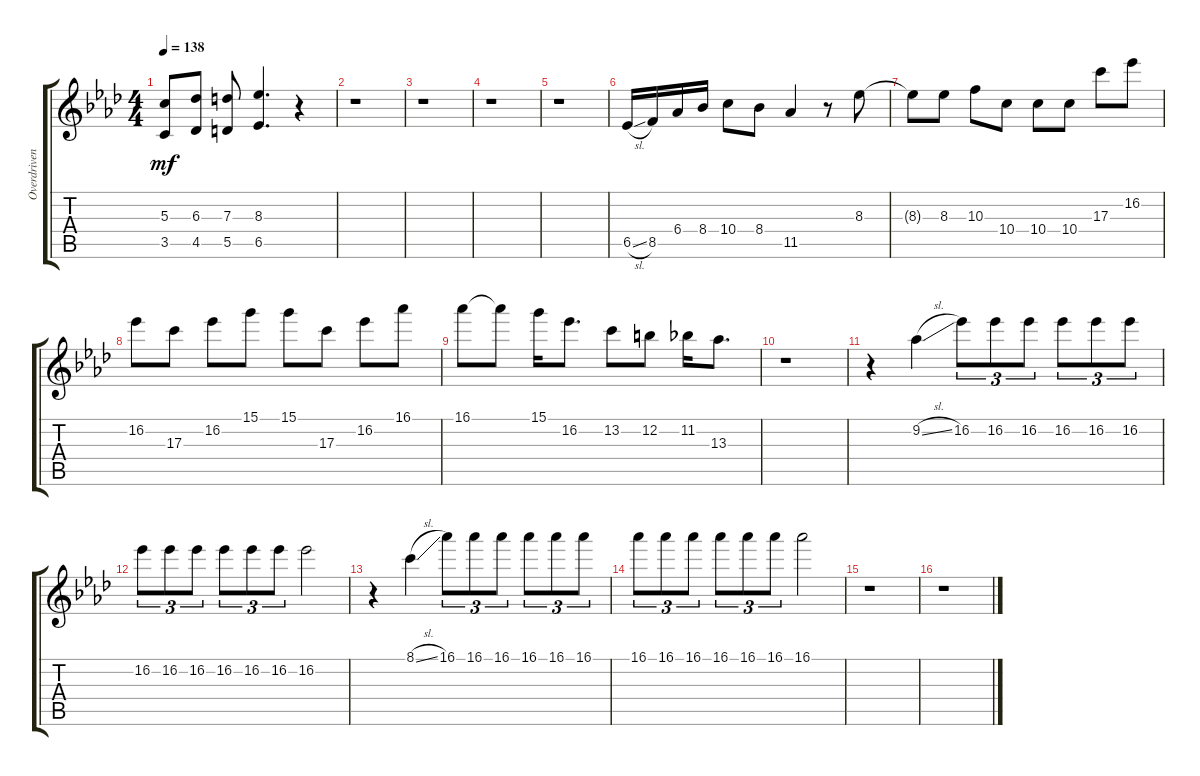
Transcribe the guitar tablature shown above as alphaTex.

\track ("Overdriven Guitar" "Overdriven") {instrument overdrivenguitar}
\staff {score tabs}
\tuning (E4 B3 G3 D3 A2 E2) {hide}
\ts (4 4)
\tempo 138
\clef g2
\ks ab
(5.3 3.5).8{dy mf} (6.3 4.5).8 (7.3 5.5).8 (8.3 6.5).4{d} r.4 |
r.1 |
r.1 |
r.1 |
r.1 |
6.5{sl}.16 8.5.16 6.4.16 8.4.16 10.4.8 8.4.8 11.5.4 r.8 8.3.8 |
8.3{t}.8 8.3.8 10.3.8 10.4.8 10.4.8 10.4.8 17.3.8 16.2.8 |
16.2.8 17.3.8 16.2.8 15.1.8 15.1.8 17.3.8 16.2.8 16.1.8 |
16.1.8 16.1{t}.8 15.1.16 16.2.8{d} 13.2.8 12.2.8 11.2.16 13.3.8{d} |
r.1 |
r.4 9.2{sl}.4 16.2.8{tu (3 2)} 16.2.8{tu (3 2)} 16.2.8{tu (3 2)} 16.2.8{tu (3 2)} 16.2.8{tu (3 2)} 16.2.8{tu (3 2)} |
16.2.8{tu (3 2)} 16.2.8{tu (3 2)} 16.2.8{tu (3 2)} 16.2.8{tu (3 2)} 16.2.8{tu (3 2)} 16.2.8{tu (3 2)} 16.2.2 |
r.4 8.1{sl}.4 16.1.8{tu (3 2)} 16.1.8{tu (3 2)} 16.1.8{tu (3 2)} 16.1.8{tu (3 2)} 16.1.8{tu (3 2)} 16.1.8{tu (3 2)} |
16.1.8{tu (3 2)} 16.1.8{tu (3 2)} 16.1.8{tu (3 2)} 16.1.8{tu (3 2)} 16.1.8{tu (3 2)} 16.1.8{tu (3 2)} 16.1.2 |
r.1 |
r.1
